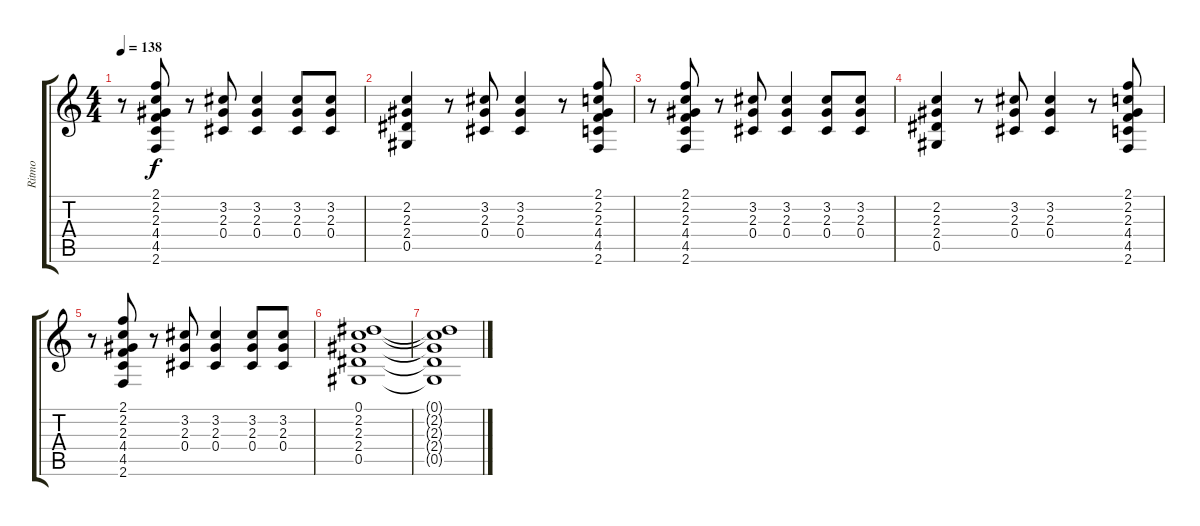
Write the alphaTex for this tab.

\track ("Ritmo" "Ritmo") {instrument electricguitarclean}
\staff {score tabs}
\tuning (Eb4 Bb3 Gb3 Db3 Ab2 Eb2) {hide}
\ts (4 4)
\tempo 138
\clef g2
\ks c
r.8{dy f} (2.1 2.2 2.3 4.4 4.5 2.6).8 r.8 (3.2 2.3 0.4).8 (3.2 2.3 0.4).4 (3.2 2.3 0.4).8 (3.2 2.3 0.4).8 |
(2.2 2.3 2.4 0.5).4 r.8 (3.2 2.3 0.4).8 (3.2 2.3 0.4).4 r.8 (2.1 2.2 2.3 4.4 4.5 2.6).8 |
r.8 (2.1 2.2 2.3 4.4 4.5 2.6).8 r.8 (3.2 2.3 0.4).8 (3.2 2.3 0.4).4 (3.2 2.3 0.4).8 (3.2 2.3 0.4).8 |
(2.2 2.3 2.4 0.5).4 r.8 (3.2 2.3 0.4).8 (3.2 2.3 0.4).4 r.8 (2.1 2.2 2.3 4.4 4.5 2.6).8 |
r.8 (2.1 2.2 2.3 4.4 4.5 2.6).8 r.8 (3.2 2.3 0.4).8 (3.2 2.3 0.4).4 (3.2 2.3 0.4).8 (3.2 2.3 0.4).8 |
(0.1 2.2 2.3 2.4 0.5).1 |
(0.1{t} 2.2{t} 2.3{t} 2.4{t} 0.5{t}).1
